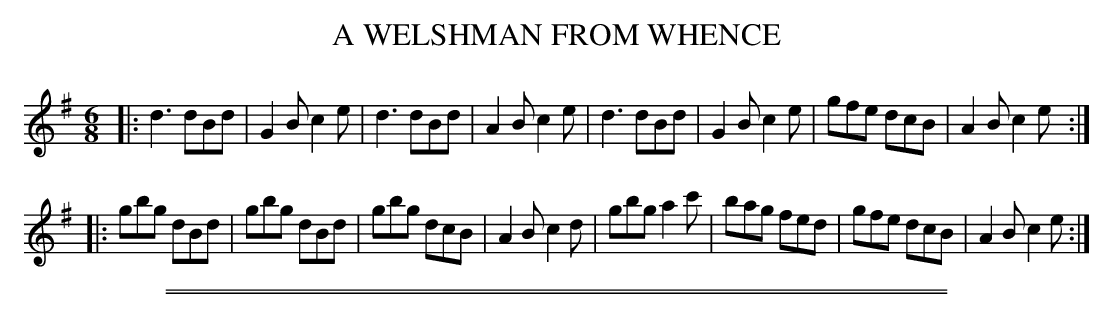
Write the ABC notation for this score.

X:1
T: A WELSHMAN FROM WHENCE
M: 6/8
L: 1/8
K: G
|:\
d3 dBd | G2B c2e | d3 dBd | A2B c2e |\
d3 dBd | G2B c2e | gfe dcB | A2B c2e :|
|:\
gbg dBd | gbg dBd | gbg dcB | A2B c2d |\
gbg a2c' | bag fed | gfe dcB | A2B c2e :|
